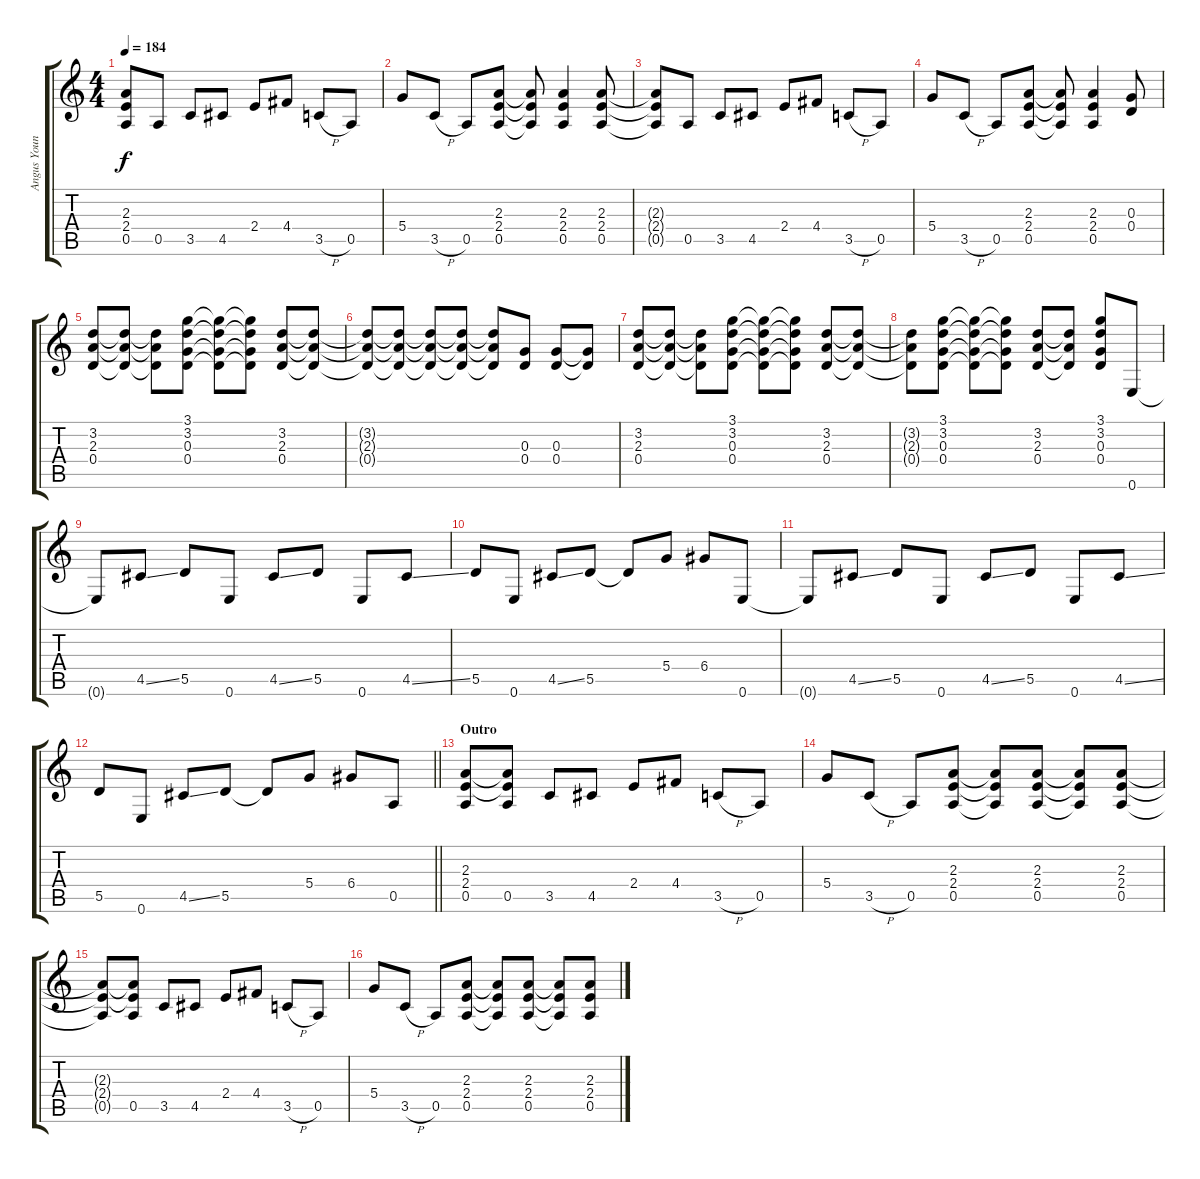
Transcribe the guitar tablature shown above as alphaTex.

\track ("Angus Young" "Angus Youn") {instrument distortionguitar}
\staff {score tabs}
\tuning (E4 B3 G3 D3 A2 E2) {hide}
\ts (4 4)
\tempo 184
\clef g2
\ks c
(2.3{t} 2.4{t} 0.5{t}).8{dy f} 0.5.8 3.5.8 4.5.8 2.4.8 4.4.8 3.5{h}.8 0.5.8 |
5.4.8 3.5{h}.8 0.5.8 (2.3 2.4 0.5).8 (2.3{t} 2.4{t} 0.5{t}).8 (2.3 2.4 0.5).4 (2.3 2.4 0.5).8 |
(2.3{t} 2.4{t} 0.5{t}).8 0.5.8 3.5.8 4.5.8 2.4.8 4.4.8 3.5{h}.8 0.5.8 |
5.4.8 3.5{h}.8 0.5.8 (2.3 2.4 0.5).8 (2.3{t} 2.4{t} 0.5{t}).8 (2.3 2.4 0.5).4 (0.3 0.4).8 |
(3.2 2.3 0.4).8 (3.2{t} 2.3{t} 0.4{t}).8 (3.2{t} 2.3{t} 0.4{t}).8 (3.1 3.2 0.3 0.4).8 (3.1{t} 3.2{t} 0.3{t} 0.4{t}).8 (3.1{t} 3.2{t} 0.3{t} 0.4{t}).8 (3.2 2.3 0.4).8 (3.2{t} 2.3{t} 0.4{t}).8 |
(3.2{t} 2.3{t} 0.4{t}).8 (3.2{t} 2.3{t} 0.4{t}).8 (3.2{t} 2.3{t} 0.4{t}).8 (3.2{t} 2.3{t} 0.4{t}).8 (3.2{t} 2.3{t} 0.4{t}).8 (0.3 0.4).8 (0.3 0.4).8 (0.3{t} 0.4{t}).8 |
(3.2 2.3 0.4).8 (3.2{t} 2.3{t} 0.4{t}).8 (3.2{t} 2.3{t} 0.4{t}).8 (3.1 3.2 0.3 0.4).8 (3.1{t} 3.2{t} 0.3{t} 0.4{t}).8 (3.1{t} 3.2{t} 0.3{t} 0.4{t}).8 (3.2 2.3 0.4).8 (3.2{t} 2.3{t} 0.4{t}).8 |
(3.2{t} 2.3{t} 0.4{t}).8 (3.1 3.2 0.3 0.4).8 (3.1{t} 3.2{t} 0.3{t} 0.4{t}).8 (3.1{t} 3.2{t} 0.3{t} 0.4{t}).8 (3.2 2.3 0.4).8 (3.2{t} 2.3{t} 0.4{t}).8 (3.1 3.2 0.3 0.4).8 0.6.8 |
0.6{t}.8 4.5{ss}.8 5.5.8 0.6.8 4.5{ss}.8 5.5.8 0.6.8 4.5{ss}.8 |
5.5.8 0.6.8 4.5{ss}.8 5.5.8 5.5{t}.8 5.4.8 6.4.8 0.6.8 |
0.6{t}.8 4.5{ss}.8 5.5.8 0.6.8 4.5{ss}.8 5.5.8 0.6.8 4.5{ss}.8 |
\barLineRight lightlight
5.5.8 0.6.8 4.5{ss}.8 5.5.8 5.5{t}.8 5.4.8 6.4.8 0.5.8 |
\section ("" "Outro")
(2.3 2.4 0.5).8 (2.3{t} 2.4{t} 0.5).8 3.5.8 4.5.8 2.4.8 4.4.8 3.5{h}.8 0.5.8 |
5.4.8 3.5{h}.8 0.5.8 (2.3 2.4 0.5).8 (2.3{t} 2.4{t} 0.5{t}).8 (2.3 2.4 0.5).8 (2.3{t} 2.4{t} 0.5{t}).8 (2.3 2.4 0.5).8 |
(2.3{t} 2.4{t} 0.5{t}).8 (2.3{t} 2.4{t} 0.5).8 3.5.8 4.5.8 2.4.8 4.4.8 3.5{h}.8 0.5.8 |
5.4.8 3.5{h}.8 0.5.8 (2.3 2.4 0.5).8 (2.3{t} 2.4{t} 0.5{t}).8 (2.3 2.4 0.5).8 (2.3{t} 2.4{t} 0.5{t}).8 (2.3 2.4 0.5).8
